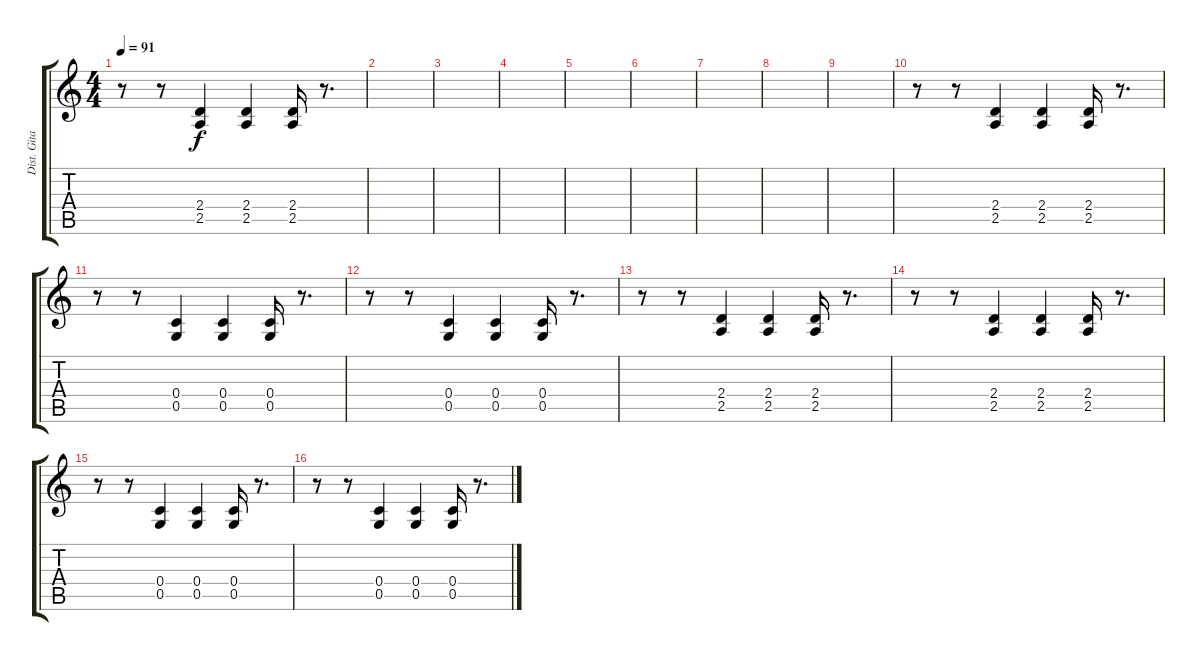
\track ("Dist. Gitar 2" "Dist. Gita") {instrument overdrivenguitar}
\staff {score tabs}
\tuning (D4 A3 F3 C3 G2 D2) {hide}
\ts (4 4)
\tempo 91
\clef g2
\ks c
r.8{dy f} r.8 (2.4 2.5).4 (2.4 2.5).4 (2.4 2.5).16 r.8{d} |
|
|
|
|
|
|
|
|
r.8 r.8 (2.4 2.5).4 (2.4 2.5).4 (2.4 2.5).16 r.8{d} |
r.8 r.8 (0.4 0.5).4 (0.4 0.5).4 (0.4 0.5).16 r.8{d} |
r.8 r.8 (0.4 0.5).4 (0.4 0.5).4 (0.4 0.5).16 r.8{d} |
r.8 r.8 (2.4 2.5).4 (2.4 2.5).4 (2.4 2.5).16 r.8{d} |
r.8 r.8 (2.4 2.5).4 (2.4 2.5).4 (2.4 2.5).16 r.8{d} |
r.8 r.8 (0.4 0.5).4 (0.4 0.5).4 (0.4 0.5).16 r.8{d} |
r.8 r.8 (0.4 0.5).4 (0.4 0.5).4 (0.4 0.5).16 r.8{d}
